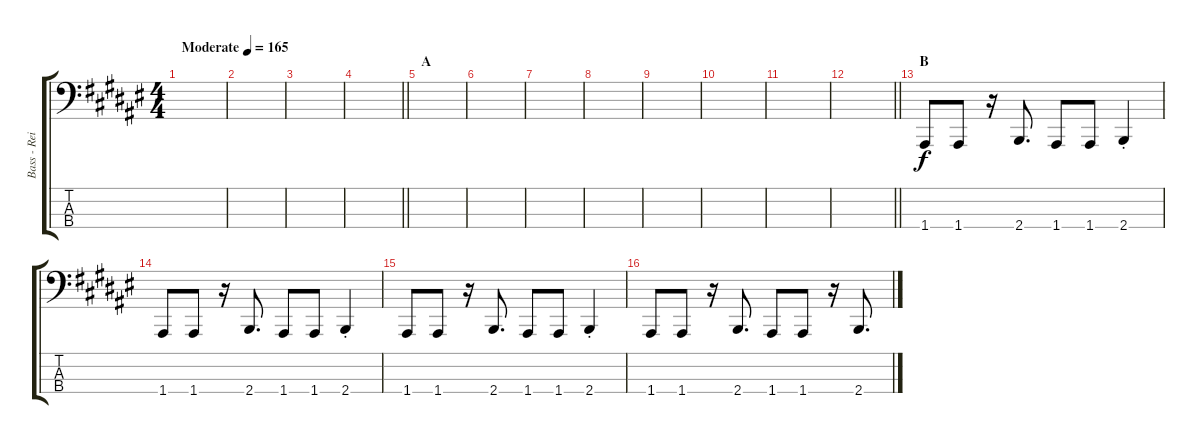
\track ("Bass - Reita" "Bass - Rei") {instrument electricbasspick}
\staff {score tabs}
\tuning (C2 G1 D1 A0) {hide}
\ts (4 4)
\tempo (165 "Moderate")
\clef f4
\ks f#
|
|
|
\barLineRight lightlight
|
\section ("" "A")
|
|
|
|
|
|
|
\barLineRight lightlight
|
\section ("" "B")
1.4.8 1.4.8 r.16 2.4.8{d} 1.4.8 1.4.8 2.4{st}.4 |
1.4.8 1.4.8 r.16 2.4.8{d} 1.4.8 1.4.8 2.4{st}.4 |
1.4.8 1.4.8 r.16 2.4.8{d} 1.4.8 1.4.8 2.4{st}.4 |
1.4.8 1.4.8 r.16 2.4.8{d} 1.4.8 1.4.8 r.16 2.4.8{d}
